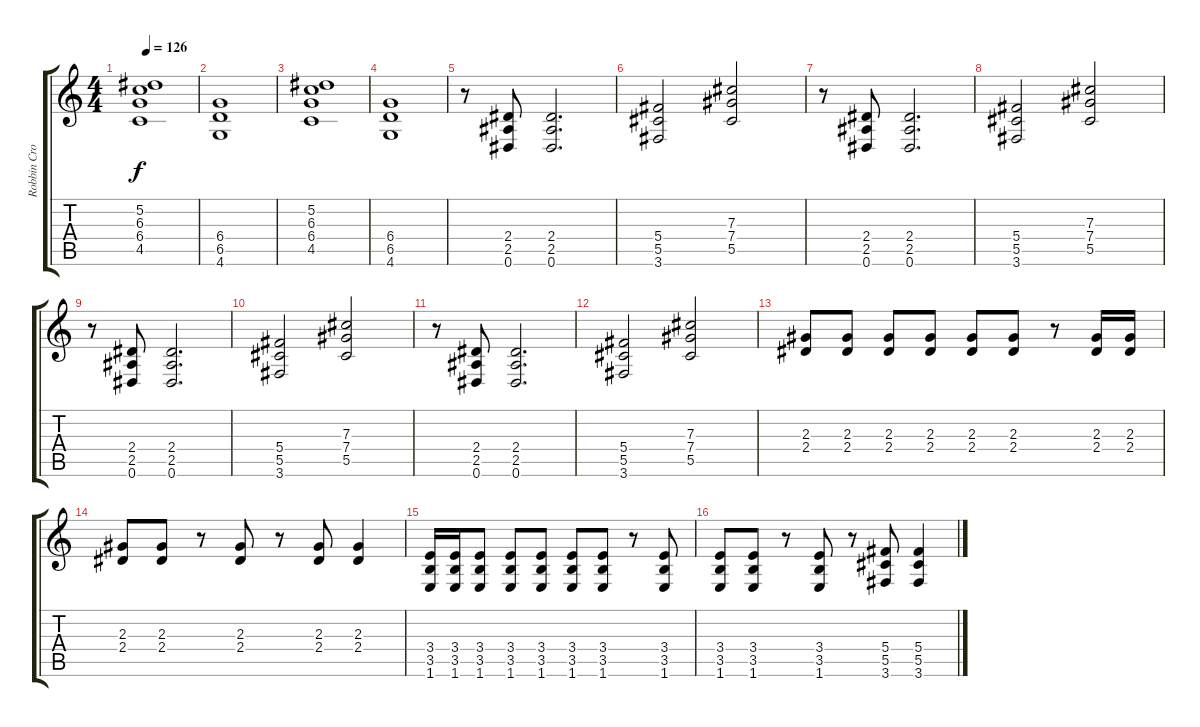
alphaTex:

\track ("Robbin Crosby" "Robbin Cro") {instrument overdrivenguitar}
\staff {score tabs}
\tuning (Eb4 Bb3 Gb3 Db3 Ab2 Eb2) {hide}
\ts (4 4)
\tempo 126
\clef g2
\ks c
(5.2 6.3 6.4 4.5).1{dy f} |
(6.4 6.5 4.6).1 |
(5.2 6.3 6.4 4.5).1 |
(6.4 6.5 4.6).1 |
r.8 (2.4 2.5 0.6).8 (2.4 2.5 0.6).2{d} |
(5.4 5.5 3.6).2 (7.3 7.4 5.5).2 |
r.8 (2.4 2.5 0.6).8 (2.4 2.5 0.6).2{d} |
(5.4 5.5 3.6).2 (7.3 7.4 5.5).2 |
r.8 (2.4 2.5 0.6).8 (2.4 2.5 0.6).2{d} |
(5.4 5.5 3.6).2 (7.3 7.4 5.5).2 |
r.8 (2.4 2.5 0.6).8 (2.4 2.5 0.6).2{d} |
(5.4 5.5 3.6).2 (7.3 7.4 5.5).2 |
(2.3 2.4).8 (2.3 2.4).8 (2.3 2.4).8 (2.3 2.4).8 (2.3 2.4).8 (2.3 2.4).8 r.8 (2.3 2.4).16 (2.3 2.4).16 |
(2.3 2.4).8 (2.3 2.4).8 r.8 (2.3 2.4).8 r.8 (2.3 2.4).8 (2.3 2.4).4 |
(3.4 3.5 1.6).16 (3.4 3.5 1.6).16 (3.4 3.5 1.6).8 (3.4 3.5 1.6).8 (3.4 3.5 1.6).8 (3.4 3.5 1.6).8 (3.4 3.5 1.6).8 r.8 (3.4 3.5 1.6).8 |
(3.4 3.5 1.6).8 (3.4 3.5 1.6).8 r.8 (3.4 3.5 1.6).8 r.8 (5.4 5.5 3.6).8 (5.4 5.5 3.6).4
